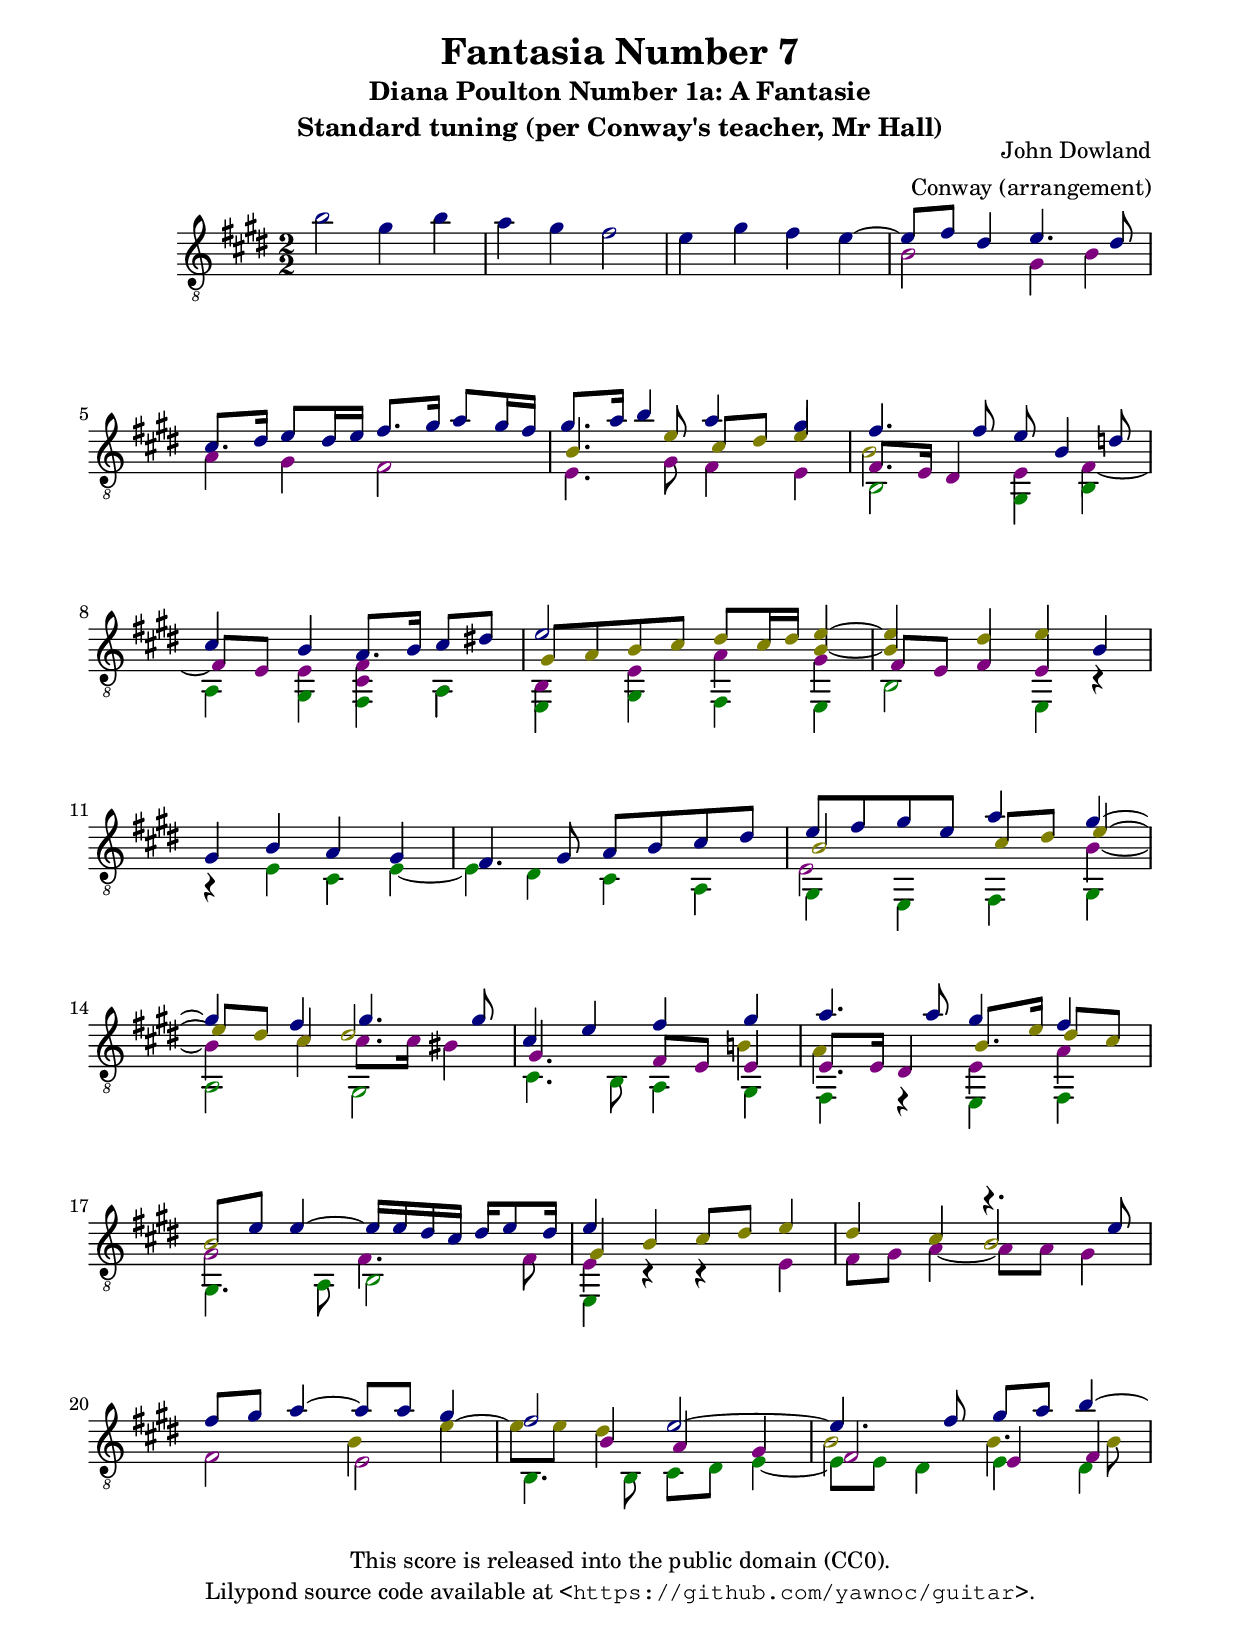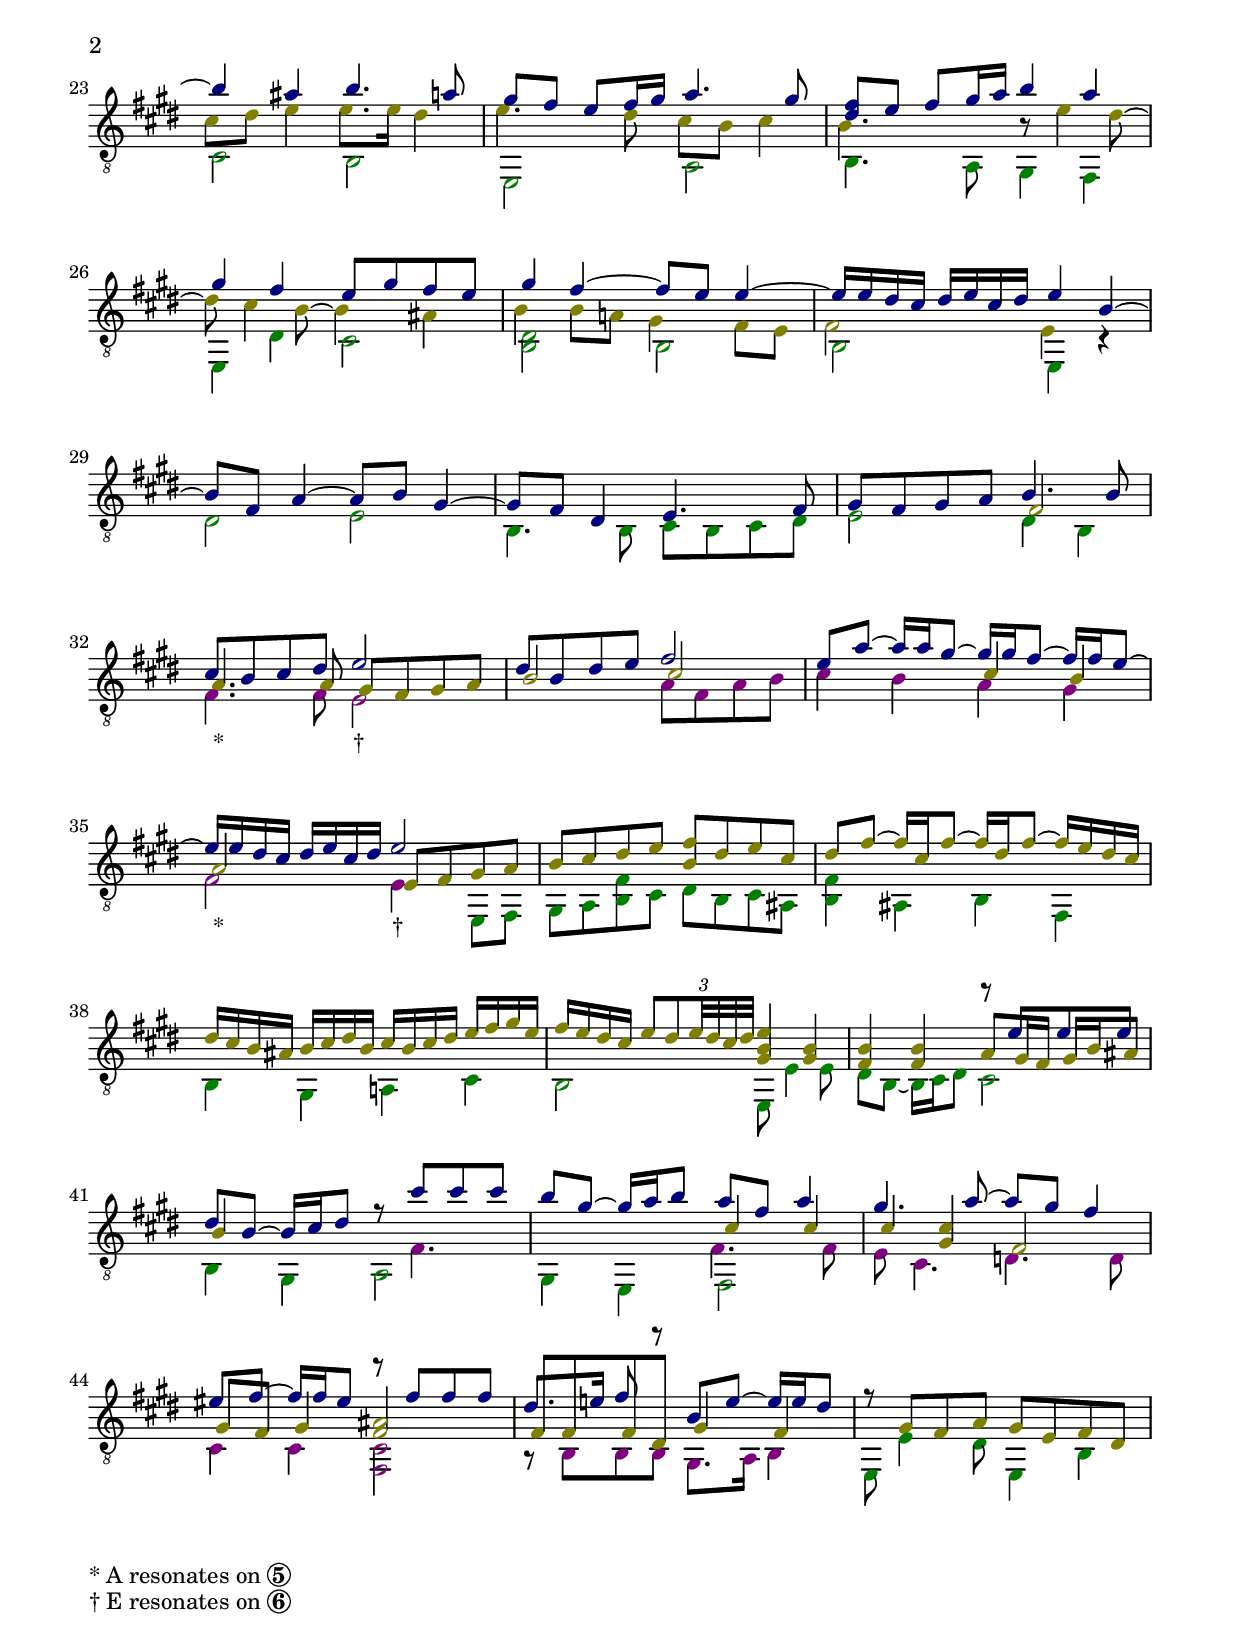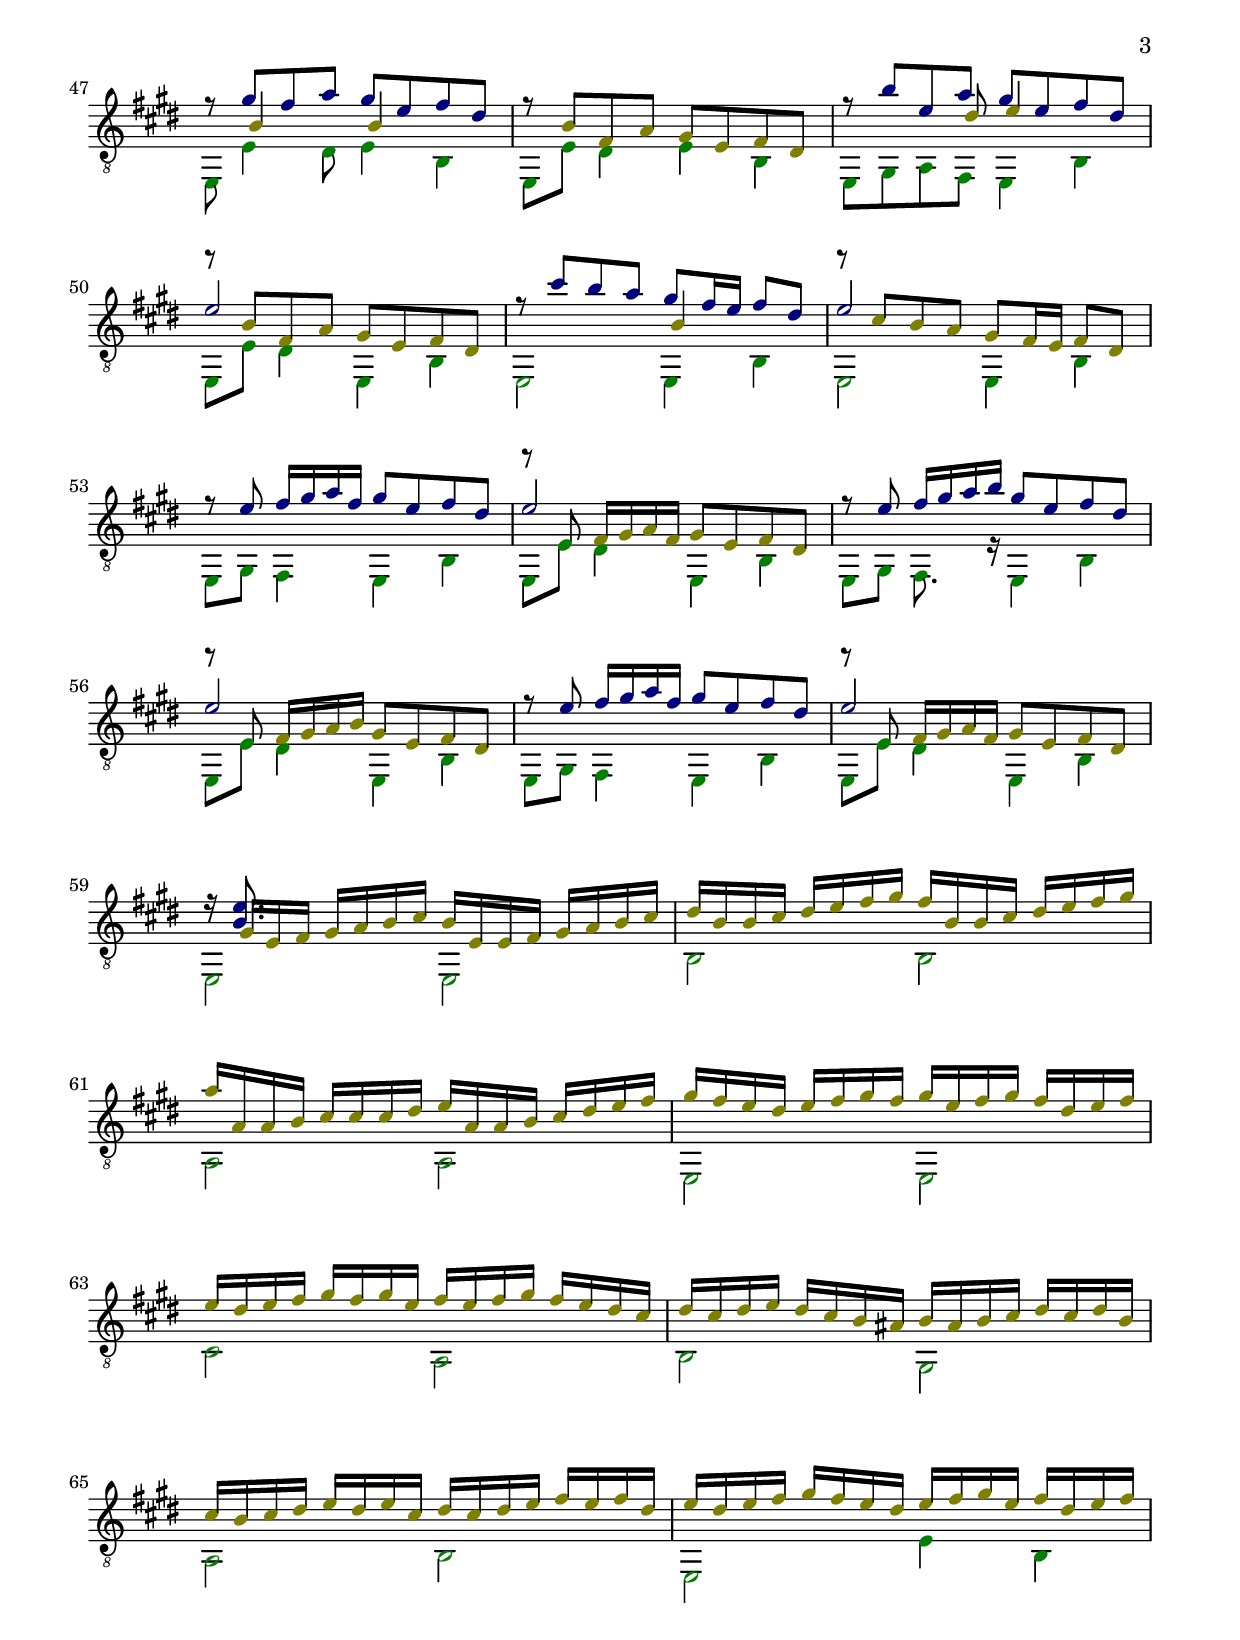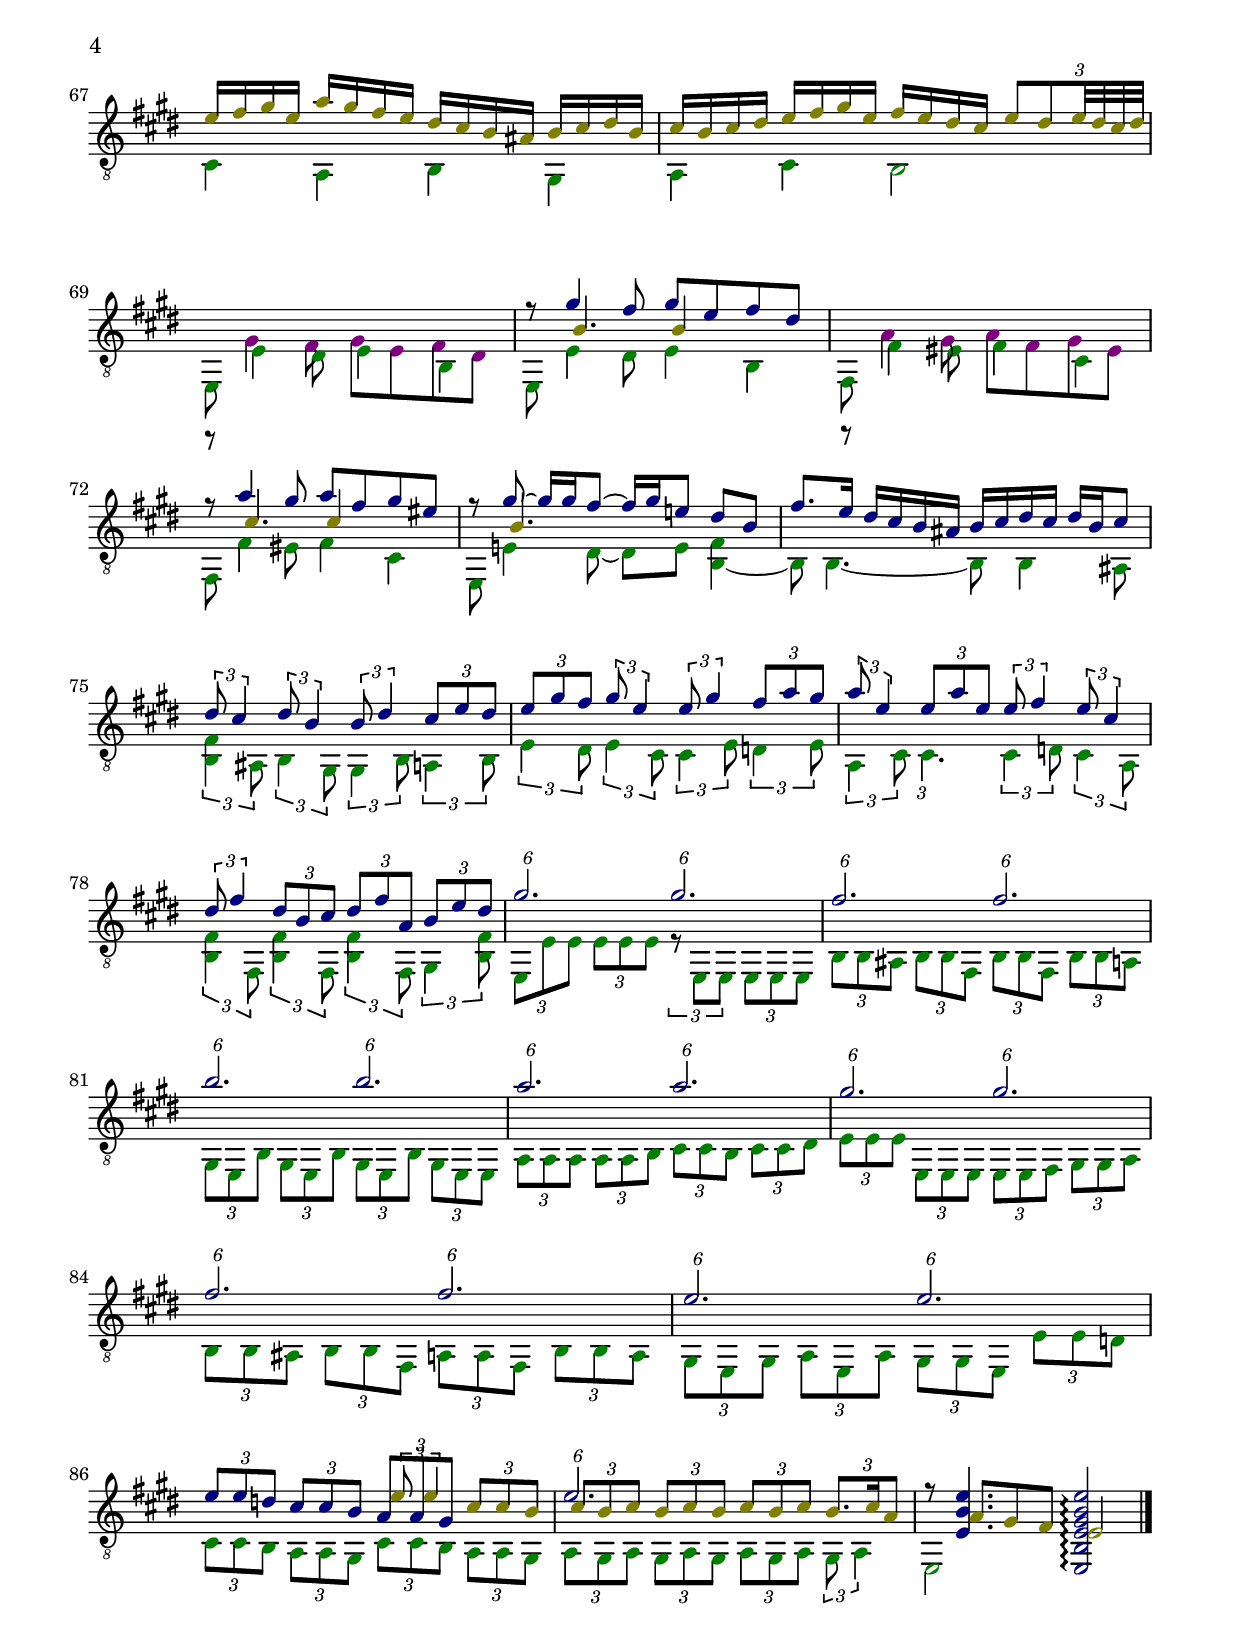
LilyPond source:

\version "2.18.2"


%%%%%%%%%%%%%%%%%%%%%%%%%%%%%%%%%%%%%%%%%%%%%%%%%%%%%%%%%%%%%%%%
% General
%%%%%%%%%%%%%%%%%%%%%%%%%%%%%%%%%%%%%%%%%%%%%%%%%%%%%%%%%%%%%%%%

\paper {
  top-margin = 1.5\cm
  left-margin = 1.5\cm
  right-margin = 1.5\cm
  bottom-margin = 1.5\cm
  ragged-last-bottom = ##f
  footnote-separator-markup = \markup { \vspace #1.5 }
}

globalSettings = {
  \accidentalStyle modern
  \compressFullBarRests
  \mergeDifferentlyHeadedOn
  \mergeDifferentlyDottedOn
  \numericTimeSignature
  \pointAndClickOff
  \override TextScript.extra-offset = #'(0 . 0.7)
  \override Score.FootnoteItem.annotation-line = ##f
}

origin-url = "https://github.com/yawnoc/guitar"

\header {
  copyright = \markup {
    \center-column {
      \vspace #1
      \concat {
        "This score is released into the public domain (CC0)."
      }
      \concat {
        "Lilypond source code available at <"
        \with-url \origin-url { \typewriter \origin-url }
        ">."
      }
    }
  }
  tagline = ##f
}

triplet = #(define-music-function
  (parser location music) (ly:music?)
  #{
    \tuplet 3/2 { $music }
  #}
)

tripletDuple = #(define-music-function
  (parser location music) (ly:music?)
  #{
    \tuplet 6/4 { $music }
  #}
)

overrideBeamedStemLengths = #(define-scheme-function
  (parser location lengths) (list?)
  #{
    \override Stem.details.beamed-lengths = $lengths
  #}
)
revertBeamedStemLengths = { \revert Stem.details.beamed-lengths }

overrideBeamVerticalPositions = #(define-scheme-function
  (parser location positions) (pair?)
  #{
    \override Beam.positions = $positions
  #}
)

%%%%%%%%%%%%%%%%%%%%%%%%%%%%%%%%%%%%%%%%%%%%%%%%%%%%%%%%%%%%%%%%
% Semantic bar lines
%%%%%%%%%%%%%%%%%%%%%%%%%%%%%%%%%%%%%%%%%%%%%%%%%%%%%%%%%%%%%%%%

barLineGoto = { \bar "||" }
barLineKeyChange = { \bar "||" }
barLineEnd = { \bar "|." }

%%%%%%%%%%%%%%%%%%%%%%%%%%%%%%%%%%%%%%%%%%%%%%%%%%%%%%%%%%%%%%%%
% Guitar notation
%%%%%%%%%%%%%%%%%%%%%%%%%%%%%%%%%%%%%%%%%%%%%%%%%%%%%%%%%%%%%%%%

stringNumbersAbove = { \set stringNumberOrientations = #'(up) }
stringNumbersBelow = { \set stringNumberOrientations = #'(down) }

fingeringAbove = { \set fingeringOrientations = #'(up) }
fingeringBelow = { \set fingeringOrientations = #'(down) }
fingeringAleft = { \set fingeringOrientations = #'(left) }
fingeringAright = { \set fingeringOrientations = #'(right) }

startGraceMusic = {
  <>(
  \override Fingering.font-size = -6
}
stopGraceMusic = {
  \revert Fingering.font-size
  <>)
}

overrideHorizontalShift = #(define-scheme-function
  (parser location distance) (number?)
  #{
    \override NoteColumn.force-hshift = $distance
  #}
)
revertHorizontalShift = { \revert NoteColumn.force-hshift }

barreSpan = #(define-music-function
  (parser location label offsetPair music)
  (string? (pair? (cons 0 0)) ly:music?)
  (let
    (
      (elements (extract-named-music music '(NoteEvent EventChord)))
    )
    (if
      (pair? elements)
      (let
        (
          (first-element (first elements))
          (last-element (last elements))
        )
        (set!
          (ly:music-property first-element 'articulations)
          (cons
            (make-music 'TextSpanEvent 'span-direction -1)
            (ly:music-property first-element 'articulations)
          )
        )
        (set!
          (ly:music-property last-element 'articulations)
          (cons
            (make-music 'TextSpanEvent 'span-direction 1)
            (ly:music-property last-element 'articulations)
          )
        )
      )
    )
  )
  #{
    \once \override TextSpanner.font-shape = #'upright
    \once \override TextSpanner.style = #'line
    \once \override TextSpanner.extra-offset = #offsetPair
    \once \override TextSpanner.bound-details = #`(
      (left
        (text . ,#{ \markup { \raise #-0.7 { #label \hspace #0.7 }} #})
        (Y . 0)
        (padding . -0.8)
        (attach-dir . -2)
      )
      (right
        (text . ,#{ \markup { \draw-line #'(0 . -1.3) } #}) ;; draw hook
        (Y . 0)
        (padding . -0.5)
        (attach-dir . 2)
      )
    )
    \once \override TextSpanner #'after-line-breaking = #(lambda (grob)
      (let*
        (
          (originalGrob (ly:grob-original grob))
          (splitGrobs (ly:spanner-broken-into originalGrob))
        )
        (if
          (and
            (>= (length splitGrobs) 2)
            (not (eq? (car (last-pair splitGrobs)) grob))
          )
          (begin
            (ly:grob-set-nested-property! grob
              '(bound-details right text)
              #{ \markup { \draw-line #'(0 . 0) } #} ;; suppress draw hook
            )
            (ly:grob-set-property! grob
              'extra-offset
              (cons
                (car offsetPair)
                (+ (cdr offsetPair) 0.7) ;; correction for suppressed hook
              )
            )
            (ly:grob-set-nested-property! grob
              '(bound-details right padding)
              #'-3 ;; increase spanner length
            )
          )
        )
      )
    )
    $music
  #}
)

barre = #(define-scheme-function
  (parser location label) (string?)
  #{
    \markup {
      \center-align {
        \hspace #0.7
        $label
      }
    }
  #}
)

nudgeNextBarre = #(define-scheme-function
  (parser location distance) (number?)
  #{
    \once \override TextScript.X-offset = $distance
  #}
)

position = #(define-scheme-function
  (parser location label) (string?)
  #{
    \markup {
      \center-align {
        \hspace #0.5
        $label
      }
    }
  #}
)

#(define-markup-command
  (markupString layout properties stringNumber) (markup?)
  (interpret-markup layout properties
    #{
      \markup \circle { \bold #stringNumber }
    #}
  )
)

#(define-markup-command
  (resonatesOn layout properties note stringNumber) (markup? markup?)
  (interpret-markup layout properties
    #{
      \markup { #note "resonates on" \markupString #stringNumber }
    #}
  )
)

%%%%%%%%%%%%%%%%%%%%%%%%%%%%%%%%%%%%%%%%%%%%%%%%%%%%%%%%%%%%%%%%
% Goto statements
%%%%%%%%%%%%%%%%%%%%%%%%%%%%%%%%%%%%%%%%%%%%%%%%%%%%%%%%%%%%%%%%

overrideGotoVisibility = {
  \once \override Score.RehearsalMark #'break-visibility = #'#(#t #t #f)
}

makeGotoMark = #(define-scheme-function
  (parser location label) (string?)
  #{
    \mark \markup { \small \italic $label }
  #}
)

simultaneousMarkSeparator = {
  \cadenzaOn
    s1073741824 % stupid, but works
  \cadenzaOff
}

coda = {
  \overrideGotoVisibility
  \mark \markup { \musicglyph #"scripts.coda" }
}

fine = {
  \overrideGotoVisibility
  \makeGotoMark Fine
}

dcAlCoda = {
  \overrideGotoVisibility
  \makeGotoMark "D.C. al Coda"
}

dcAlFine = {
  \overrideGotoVisibility
  \makeGotoMark "D.C. al Fine"
}

toCoda = {
  \overrideGotoVisibility
  \makeGotoMark "to Coda"
}



\header {
  title = "Fantasia Number 7"
  subtitle = \markup {
    \center-column {
      "Diana Poulton Number 1a: A Fantasie"
      "Standard tuning (per Conway's teacher, Mr Hall)"
    }
  }
  composer = "John Dowland"
  arranger = "Conway (arrangement)"
}


initialSignatures = {
  \clef "treble_8"
  \key e \major
  \time 2/2
  \set Timing.beamExceptions = #'()
  \set Timing.baseMoment = #(ly:make-moment 1/4)
  \set Timing.beatStructure = #'(1 1 1 1)
  \set Timing.beamExceptions = #'(
    (
      end
        .
      (
        ((1 . 8) . (4 4)) ;; quavers by fours
        ((1 . 12) . (3 3 3 3)) ;; anything shorter by beat
      )
    )
  )
}


highVoiceMusic = {
  
  \override NoteHead.color = #darkblue
  
  % Main theme high
  \barNumberCheck #1
  \relative c'' {
    \stemDown
    b2 gis4 b |
    a gis fis2 |
    e4 gis fis e~ |
    \stemUp
    e8 fis dis4 e4. dis8 |
    cis8. dis16 e8 dis16 e fis8. gis16 a8 gis16 fis |
    gis8. a16 b4 a gis |
    fis4. fis8 e8 b4 d8 |
    cis4 b a8. b16 cis8 dis |
    e2 s2 |
    s2 s4
  }
  
  % Main theme low
  \barNumberCheck #10
  \relative c' {
    b4 |
    gis b a gis |
    fis4. gis8 a b cis dis |
    e fis gis e a4 gis~ |
    gis
      \shiftOn
        \once \overrideHorizontalShift #-0.5
        fis
      \shiftOff
      \once \overrideHorizontalShift #0.5 gis4. gis8 |
    \once \overrideHorizontalShift #-0.25 cis,4 e fis gis |
    a4. a8 gis4 fis |
    \once \hide NoteHead b,8 e e4~ e16 e dis cis dis16 e8 dis16 |
    e4
  }
  
  % Tee-tee taa high
  \barNumberCheck #18
  \relative c'' {
    s4 s2 |
    s2 c4.\rest e,8 |
    fis8 gis a4~ a8 a gis4 |
    fis2 e2~ |
    e4. fis8 gis8 a b4~ |
    b ais b4. a8 |
    gis8 fis e8 fis16 gis a4. gis8 |
    <fis dis>8 e fis8 gis16 a b4 a |
    gis fis e8 gis fis e |
    gis4 fis~ fis8 e e4~ |
    e16 e dis cis dis e cis dis e4
  }
  
  % Tee-tee taa low
  \barNumberCheck #28
  \relative c' {
    b4~ |
    b8 fis a4~ a8 b gis4~ |
    gis8 fis dis4 e4. fis8 |
    gis fis gis a b4. b8 |
    cis b cis dis e2 |
    dis8 b dis e fis2 |
    e8 a~ a16 a gis8~ gis16 gis fis8~ fis16 fis e8~ |
    e16 e dis cis dis e cis dis e2 |
  }
  
  % Ascending scale
  \barNumberCheck #36
  {
    s1 * 3 |
    s2
  }
  
  % Tee-tee-tee
  \barNumberCheck #39
  \relative c' {
    s2 |
    s2 r8 e e e |
    dis b~ b16 cis dis8 r8 cis' cis cis |
    b8 gis~ gis16 a b8 a8 fis a4 |
    gis4. a8~ a gis fis4 |
    eis8 fis~ fis16 fis eis8 r8 fis fis fis |
    dis8. e16 fis8 r b,8 e~ e16 e dis8 |
  }
  
  % Majestic theme
  \barNumberCheck #46
  \relative c'' {
    s1 |
    r8 gis fis a gis e fis dis |
    s1 |
    r8 b' e, a gis e fis dis |
    e2 s2 |
    r8 cis' b a gis8 fis16 e fis8 dis |
    e2 s2 |
    r8 e fis16 gis a fis gis8 e fis dis |
    e2 s2 |
    r8 e fis16 gis a b gis8 e fis dis |
    e2 s2 |
    r8 e fis16 gis a fis gis8 e fis dis |
    e2 s2 |
  }
  
  % Scale runs
  \barNumberCheck #59
  \relative c' {
    r16 <e b>8. s4 s2 |
    s1 * 9 |
  }
  
  % Majestic interlude
  \barNumberCheck #69
  \relative c'' {
    s1 |
    r8 gis4 fis8 gis e fis dis |
    s1 |
    r8 a'4 gis8 a fis gis eis |
    r8 gis~ gis16 gis fis8~ fis16 gis e8 dis b |
    fis'8. e16 dis cis b ais
      b16 cis dis cis dis b cis8 |
  }
  
  % Triple runs
  \barNumberCheck #75
  \relative c' {
    \triplet { dis8 cis4 } \triplet { dis8 b4 }
      \triplet { b8 dis4 } \triplet { cis8 e dis } |
    \triplet { e8 gis fis } \triplet { gis8 e4 }
      \triplet { e8 gis4 } \triplet { fis8 a gis } |
    \triplet { a8 e4 } \triplet { e8 a e }
      \triplet { e8 fis4 } \triplet { e8 cis4 } |
    \triplet { dis8 fis4 } \triplet { dis8 b cis }
      \triplet { dis8 fis a, } \triplet { b e dis } |
    \tripletDuple { gis2. } \tripletDuple { gis } |
    \tripletDuple { fis } \tripletDuple { fis } |
    \tripletDuple { b } \tripletDuple { b } |
    \tripletDuple { a } \tripletDuple { a } |
    \tripletDuple { gis } \tripletDuple { gis } |
    \tripletDuple { fis } \tripletDuple { fis } |
    \tripletDuple { e } \tripletDuple { e } |
    \triplet { e8 e d } \triplet { cis cis b }
      \triplet { a a gis } s4 |
    \tripletDuple { e'2. } s2 |
  }
  
  % Finishing chords
  \barNumberCheck #88
  \relative c {
    r8 <e b' e>4.
      <e, b' e gis b e>2 \arpeggio
      \barLineEnd
  }
  
}


lowVoiceMusic = {
  
  \override NoteHead.color = #darkgreen
  
  % Main theme high
  \barNumberCheck #1
  \relative c {
    s1 * 6 |
    b2 gis4 b |
    a gis fis a |
    e gis fis e |
    b'2 e,4
  }
  
  % Main theme low
  \barNumberCheck #10
  \relative c {
    r4 |
    r4 e cis e~ |
    e dis cis a |
    gis e fis gis |
    a2 gis |
    cis4. b8 a4 gis |
    fis r e fis |
    gis4. a8 b2 |
    e,4
  }
  
  % Tee-tee taa high
  \barNumberCheck #18
  \relative c {
    s4 s4 s4 |
    s1 * 2 |
    b4. b8 cis8 dis e4~ |
    e8 e dis4 e4 dis |
    cis2 b |
    e, a |
    b4. a8 gis4 fis |
    e dis' cis2 |
    <b dis> b |
    b e,4
  }
  
  % Tee-tee taa low
  \barNumberCheck #28
  \relative c {
    r4 |
    dis2 e |
    b4. b8 cis b cis dis |
    e2 dis4 b |
    s1 * 3 |
    s2
  }
  
  % Ascending scale
  \barNumberCheck #35
  \relative c, {
    s4 e8 fis |
    gis a <b fis'> cis dis b cis ais |
    <b fis'>4 ais b fis |
    b gis a cis |
    b2
  }
  
  % Tee-tee-tee
  \barNumberCheck #39
  \relative c, {
    e8 e'4 e8 |
    dis8 b~ b16 cis dis8 cis2 |
    b4 gis a2 |
    gis4 e fis2 |
    s1 * 3 |
  }
  
  % Majestic theme
  \barNumberCheck #46
  \relative c, {
    e8 e'4 dis8 e,4 b' |
    e,8 e'4 dis8 e4 b |
    e,8 e' dis4 e b |
    e,8 gis a fis e4 b' |
    e,8 e' dis4 e, b' |
    e,2 e4 b' |
    e,2 e4 b' |
    e,8 gis fis4 e b' |
    e,8 e' dis4 e, b' |
    e,8[ gis] fis8. r16 e4 b' |
    e,8 e' dis4 e, b' |
    e,8 gis fis4 e b' |
    e,8 e' dis4 e, b' |
  }
  
  % Scale runs
  \barNumberCheck #59
  \relative c, {
    e2 e |
    b' b |
    a a |
    e e |
    cis' a |
    b gis |
    a b |
    e, e'4 b |
    cis a b gis |
    a cis b2 |
  }
  
  % Majestic interlude
  \barNumberCheck #69
  \relative c, {
    e8 e'4 dis8 e4 b |
    e,8 e'4 dis8 e4 b |
    fis8 fis'4 eis8 fis4 cis |
    fis,8 fis'4 eis8 fis4 cis |
    e,8 e'4 dis8~ dis e <b~ fis'>4 |
    b8 b4.~ b8 b4 ais8 |
  }
  
  % Triple runs
  \barNumberCheck #75
  \relative c {
    \triplet { <b fis'>4 ais8 } \triplet { b4 gis8 }
      \triplet { gis4 b8 } \triplet { a4 b8 } |
    \triplet { e4 dis8 } \triplet { e4 cis8 }
      \triplet { cis4 e8 } \triplet { d4 e8 } |
    \triplet { a,4 cis8 } \triplet { cis4. }
      \triplet { cis4 d8 } \triplet { cis4 a8 } |
    \triplet { <b fis'>4 fis8 } \triplet { <b fis'>4 fis8 }
      \triplet { <b fis'>4 fis8 } \triplet { gis4 <b fis'>8 } |
    \triplet { e,8 e' e } \triplet { e e e }
      \triplet { r e, e } \triplet { e e e } |
    \triplet { b' b ais } \triplet { b b fis }
      \triplet { b b fis } \triplet { b b a } |
    \triplet { gis e b' } \triplet { gis e b' }
      \triplet { gis e b' } \triplet { gis e e } |
    \triplet { a a a } \triplet { a a b }
      \triplet { cis cis b } \triplet { cis cis dis } |
    \triplet { e e e } \triplet { e, e e }
      \triplet { e e fis } \triplet { gis gis a } |
    \triplet { b b ais } \triplet { b b fis }
      \triplet { a a fis } \triplet { b b a } |
    \triplet { gis e gis } \triplet { a e a }
      \triplet { gis gis e } \triplet { e' e d } |
    \triplet { cis cis b } \triplet { a a gis }
      \triplet { cis cis b } \triplet { a a gis } |
    \triplet { a gis a } \triplet { gis a gis }
      \triplet { a gis a } \triplet { gis8 a4 } |
  }
  
  % Finishing chords
  \barNumberCheck #88
  \relative c, {
    e2 s2 |
  }
  
}


upperMiddleVoiceMusic = {
  
  \override NoteHead.color = #darkyellow
  
  % Main theme high
  \barNumberCheck #1
  \relative c' {
    s1 * 5 |
    \once \overrideHorizontalShift #0.4 b4. e8
      cis8 dis
      \once \overrideHorizontalShift #0 e4 |
    \stemDown
    b2 s2 |
    \stemUp
    s1 |
    gis8 a b cis dis8 cis16 \shiftOff dis <e~ b_~>4 |
    <e b> dis e
    \shiftOn
  }
  
  % Main theme low
  \barNumberCheck #10
  \relative c' {
    s4 |
    s1 * 2 |
    b2 cis8 dis e4~ |
    e8 dis
      \shiftOff cis4 \shiftOn
      \once \overrideHorizontalShift #-0.75 dis2 |
    s2 s4 \stemDown b4 |
    a4 s4 \stemUp b8. e16 dis8 cis |
      \once \overrideHorizontalShift #-0.07
      \once \hide Stem
        b2
      s2 |
    gis4
  }
  
  % Tee-tee taa high
  \barNumberCheck #18
  \relative c' {
    b4 cis8 dis e4 |
    dis4 cis b2 |
    \stemDown
    s2 b4 e~ |
    e8 e dis4 s2 |
    b2 b4. b8 |
    cis8 dis e4 e8. e16 dis4 |
    e4. dis8 cis8 b cis4 |
    b4. s8 b8\rest e4 dis8~ |
    dis8 cis4 b8~ b4 ais |
    b4 b8 a gis4 fis8 e |
    fis2 e4
    \stemUp
  }
  
  % Tee-tee taa low
  \barNumberCheck #28
  \relative c {
    s4 |
    s1 * 2 |
    s2 fis2 |
    \footnote "*" #'(0 . -4) \markup { "*" \resonatesOn A 5 }
    a4. a8 gis fis gis a |
    b2 cis |
    s2 cis4 b |
    \footnote "*" #'(0 . -4) \markup { }
    a2
  }
  
  % Ascending scale
  \barNumberCheck #35
  \relative c {
    e8 fis gis a |
    b cis dis e <fis b,> dis e cis |
    dis fis~ fis16 cis fis8~ fis16 dis fis8~ fis16 e dis cis |
    dis cis b ais b cis dis b cis b cis dis e fis gis e |
    fis e dis cis \triplet { e8 dis e32 dis cis dis } <e b gis>4
  }
  
  % Tee-tee-tee
  \barNumberCheck #39
  \relative c' {
    <b gis>4 |
    <b fis> <b fis> a8 gis16 fis gis16 b ais8 |
    b4 s4 s2 |
    s2 cis4 cis |
    cis <cis gis> fis,2 |
    gis8 fis gis4 <ais fis>2 |
    fis8 fis fis dis gis4 fis |
  }
  
  % Majestic theme
  \barNumberCheck #46
  \relative c' {
    r8 gis fis a gis e fis dis |
    s8 b'4 s8 b4 s4 |
    r8 b8 fis a gis e fis dis |
    s4. dis'8 e4 s4 |
    r8 b8 fis a gis e fis dis |
    s2 b'4 s4 |
    r8 cis b a gis8 fis16 e fis8 dis |
    s1 |
    r8 e fis16 gis a fis gis8 e fis dis |
    s1 |
    r8 e fis16 gis a b gis8 e fis dis |
    s1 |
    r8 e fis16 gis a fis gis8 e fis dis |
  }
  
  % Scale runs
  \barNumberCheck #59
  \relative c' {
    s16 gis e fis gis a b cis
      b e, e fis gis a b cis |
    dis b b cis dis e fis gis
      fis b, b cis dis e fis gis |
    a a, a b cis cis cis dis
      e a, a b cis dis e fis |
    gis fis e dis e fis gis fis
      gis e fis gis fis dis e fis |
    e dis e fis gis fis gis e
      fis e fis gis fis e dis cis |
    dis cis dis e dis cis b ais
      b ais b cis dis cis dis b |
    cis b cis dis e dis e cis
      dis cis dis e fis e fis dis |
    e dis e fis gis fis e dis
      e fis gis e
      fis dis e fis |
    e fis gis e
      a gis fis e
      dis cis b ais
      b cis dis b |
    cis b cis dis
      e fis gis e
      fis e dis cis
      \triplet { e8 dis e32 dis cis dis } |
  }
  
  % Majestic interlude
  \barNumberCheck #69
  \relative c' {
    s1 |
    s8 b4. b4 s4 |
    s1 |
    s8 cis4. cis4 s4 |
    s8 b4. s2 |
    s1 |
  }
  
  % Triple runs
  \barNumberCheck #75
  \relative c' {
    s1 * 11 |
    s2 \triplet { e8 e4 } \triplet { cis8 cis b } |
    \triplet { cis b cis } \triplet { b cis b }
      \triplet { cis b cis } \triplet { b8. cis16 a8 } |
  }
  
  % Finishing chords
  \barNumberCheck #88
  \relative c' {
    s8 a gis fis e2 |
  }
  
}


lowerMiddleVoiceMusic = {
  
  \override NoteHead.color = #darkmagenta
  
  % Main theme high
  \barNumberCheck #1
  \relative c' {
    s1 * 3 |
    \shiftOff
    b2 gis4 b |
    a gis fis2 |
    \once \overrideHorizontalShift #0.3 e4. gis8 fis4 e |
    \shiftOn
    \stemUp
    \once \overrideHorizontalShift #0 fis8. e16 dis4 \stemDown
      \overrideHorizontalShift #0 e4 fis~ |
      \revertHorizontalShift
    \stemUp
    fis8 e \stemDown
      \overrideHorizontalShift #0 e4 <cis fis>4 a |
    b e a gis |
      \revertHorizontalShift
    \stemUp
    fis8 e
      \overrideHorizontalShift #0 fis4 e
      \revertHorizontalShift
    \stemDown
  }
  
  % Main theme low
  \barNumberCheck #10
  \relative c {
    s4 |
    s1 * 2 |
    e2 s4 \overrideHorizontalShift #0 b'4~ |
    b \revertHorizontalShift
      \shiftOff cis \shiftOn
      \overrideBeamedStemLengths #'(3)
      \once \overrideHorizontalShift #0.3
        cis8. cis16
      \revertBeamedStemLengths
      bis4 |
    \stemUp
    \once \overrideHorizontalShift #0.2 gis4. s8
      \once \overrideHorizontalShift #0 fis8 e
      \once \overrideHorizontalShift #0 e4 |
    \once \overrideHorizontalShift #0 e8. e16 dis4
      \stemDown
      \overrideHorizontalShift #0 e4 a |
      \revertHorizontalShift
    \once \overrideHorizontalShift #-0.07 gis2 fis4. fis8 |
    \once \overrideHorizontalShift #0 e4
  }
  
  % Tee-tee taa high
  \barNumberCheck #18
  \relative c {
    \shiftOff
    r4 r e |
    fis8 gis a4~ a8 a gis4 |
    fis2 e |
    \shiftOn
    \stemUp
    s4 b' a gis |
    fis2 e4 fis |
    \stemDown
    s1 * 5 |
    s2 s4
  }
  
  % Tee-tee taa low
  \barNumberCheck #28
  \relative c {
    s4 |
    s1 * 3 |
    fis4. fis8
      \footnote "†" #'(0 . -2.5) \markup { "†" \resonatesOn E 6 }
      e2 |
    s2 a8 fis a b |
    cis4 b a gis |
    fis2
      \footnote "†" #'(0 . -2.5) \markup { }
      e4
  }
  
  % Ascending scale
  \barNumberCheck #35
  {
    s4 |
    s1 * 3 |
    s2
  }
  
  % Tee-tee-tee
  \barNumberCheck #39
  \relative c {
    s2 |
    s1 |
    s2 s8 fis4. |
    s2 fis4. fis8 |
    e8 cis4. d4. d8 |
    cis4 cis <cis fis,>2 |
    r8 b b b gis8. a16 b4 |
  }
  
  % Majestic theme
  \barNumberCheck #46
  {
    s1 * 13 |
  }
  
  % Scale runs
  \barNumberCheck #59
  {
    s1 * 10 |
  }
  
  % Majestic interlude
  \barNumberCheck #69
  \relative c' {
    r8 gis4 fis8 gis e fis dis |
    s1 |
    r8 a'4 gis8 a fis gis eis |
    s1 * 3 |
  }
  
}


allMusic = {
  \new Staff \with {
    midiInstrument = #"acoustic guitar (nylon)"
  }
  \globalSettings
  \initialSignatures
  <<
    << \highVoiceMusic >>
      \\
    << \lowVoiceMusic >>
      \\
    << \upperMiddleVoiceMusic >>
      \\
    << \lowerMiddleVoiceMusic >>
  >>
}


\score {
  \allMusic
}

\score {
  \allMusic
  \midi { }
}
